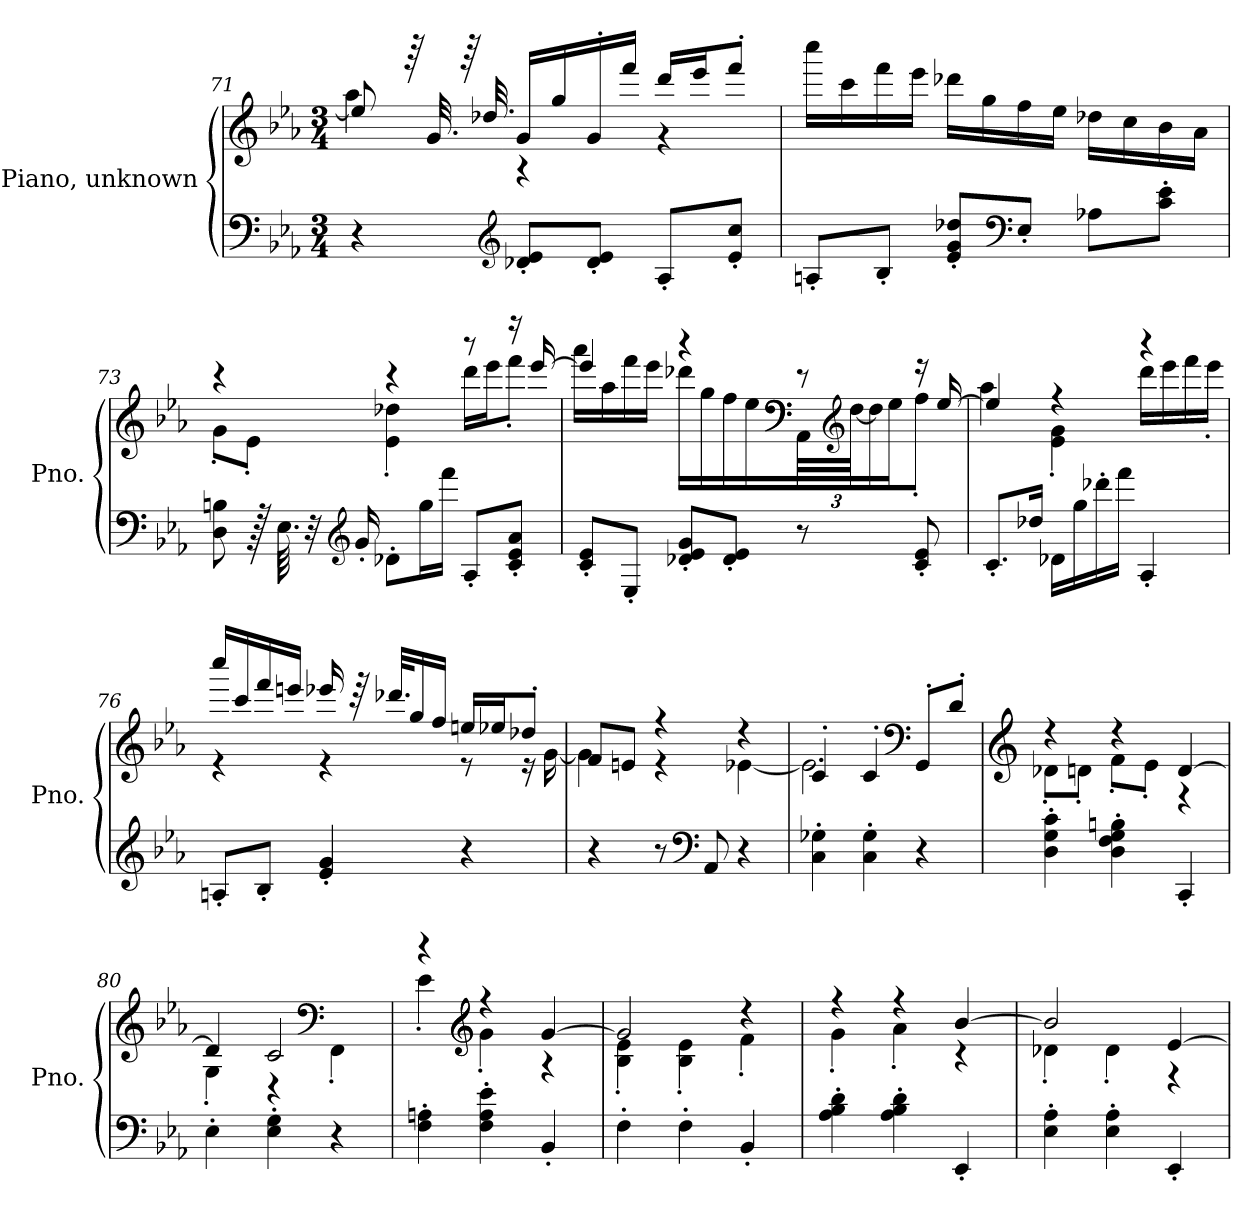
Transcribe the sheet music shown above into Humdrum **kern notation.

**kern	**kern
*part1	*part1
*staff2	*staff1
*I"Piano, unknown	*
*I'Pno.	*
*clefF4	*clefG2
*k[b-e-a-]	*k[b-e-a-]
*M3/4	*M3/4
=71	=71
*	*^
4r	8ee-/]	4aa-\
.	64r	.
.	32.g/	.
.	64r	.
.	32.dd-X/	.
*clefG2	*	*
8d-X/' 8e-/'L	16g/LL	4r
.	16gg/	.
8d-/' 8e-/'J	16g'/	.
.	16fff/JJ	.
8A-'/L	16ddd/LL	4r
.	16eee-/J	.
8e-/' 8cc/'J	8fff'/J	.
*	*v	*v
!!LO:LB:g=z
=72	=72
8An'/L	16cccc\LL
.	16ccc\
8B-'/J	16fff\
.	16eee-\JJ
8e-/' 8g/' 8dd-X/'L	16ddd-X\LL
.	16gg\
*clefF4	*
8E-'/J	16ff\
.	16ee-\JJ
8A-X\L	16dd-X\LL
.	16cc\
8c\' 8e-\'J	16b-\
.	16a-\JJ
=73	=73
*	*^
8D\ 8Bn\	4r	8g'\L
128r	.	8e-'\J
64.E-\	.	.
32r	.	.
*clefG2	*	*
16g'/	.	.
8d-X'\L	4r	4e-\' 4dd-X\'
16gg\L	.	.
16fff\JJ	.	.
8A-'/L	8r	16ddd\LL
.	.	16eee-\J
8c/' 8e-/' 8a-/'J	16r	8fff'\J
.	[16eee-/	.
!!LO:LB:g=z	!!
=74	=74	=74
8c/' 8e-/'L	4eee-/]	16aaa-\LL
.	.	16aa-\
8E-'/J	.	16fff\
.	.	16eee-\JJ
8d-X/' 8e-/' 8g/'L	4r	16ddd-X\LL
.	.	16gg\
8d-/' 8e-/'J	.	16ff\
.	.	16ee-\
*	*clefF4	*
*	*	*Xbrackettup
8r	8r	96AA-\LL
*	*clefG2	*
.	.	[96dd\JJ
.	.	24dd\]
.	.	16ee-\J
8c/' 8e-/'	16r	8ff'\J
.	[16ee-/	.
=75	=75	=75
8.c'/L	4ee-/]	4aa-\
16dd-X/Jk	.	.
16d-X\LL	4r	4e-\' 4g\'
16gg\	.	.
16ddd-X'\	.	.
16fff\JJ	.	.
4A-'/	4r	16ddd\LL
.	.	16eee-\
.	.	16fff\
.	.	16eee-'\JJ
!!LO:LB:g=z	!!
=76	=76	=76
8An'/L	16cccc/LL	4r
.	16ccc/	.
8B-'/J	16fff/	.
.	16eeen/JJ	.
4e-/' 4g/'	16eee-X/	4r
.	64r	.
.	32.ddd-X/KLL	.
.	16gg/	.
.	16ff/JJ	.
4r	16een/LL	8r
.	16ee-X/J	.
.	8dd-X'/J	16r
.	.	[16g\
=77	=77	=77
4r	8f/L	4g\]
.	8en/J	.
8r	4r	4r
*clefF4	*	*
8AA-/	.	.
4r	4r	[4e-X\
=78	=78	=78
4C\' 4G-X\'	4c'/	2.e-\]
4C\' 4G-\'	4c'/	.
*	*clefF4	*
4r	8GG'/L	.
.	8d'/J	.
!!LO:PB:g=z	!!
=79	=79	=79
*	*clefG2	*
4D\' 4G\' 4c\'	4r	8d-X'\L
.	.	8dn'\J
4D\' 4F\' 4G\' 4Bn\'	4r	8f'\L
.	.	8e-'\J
4CC'/	[4d/	4r
=80	=80	=80
4E-'\	4d/]	4G'\
4E-\' 4G\'	2c/	4r
*	*clefF4	*
4r	.	4FF'\
=81	=81	=81
4F\' 4An\'	4r	4e-'\
*	*clefG2	*
4F\' 4A\' 4e-\'	4r	4g'\
4BB-'/	[4g/	4r
=82	=82	=82
4F'\	2g/]	4B-\' 4e-\'
4F'\	.	4B-\' 4e-\'
4BB-'/	4r	4f'\
=83	=83	=83
4A-\' 4B-\' 4d\'	4r	4g'\
4A-\' 4B-\' 4d\'	4r	4a-'\
4EE-'/	[4b-/	4r
=84	=84	=84
4E-\' 4A-\'	2b-/]	4d-X'\
4E-\' 4A-\'	.	4d-'\
4EE-'/	[4e-/	4r
*	*v	*v
=	=
*-	*-
